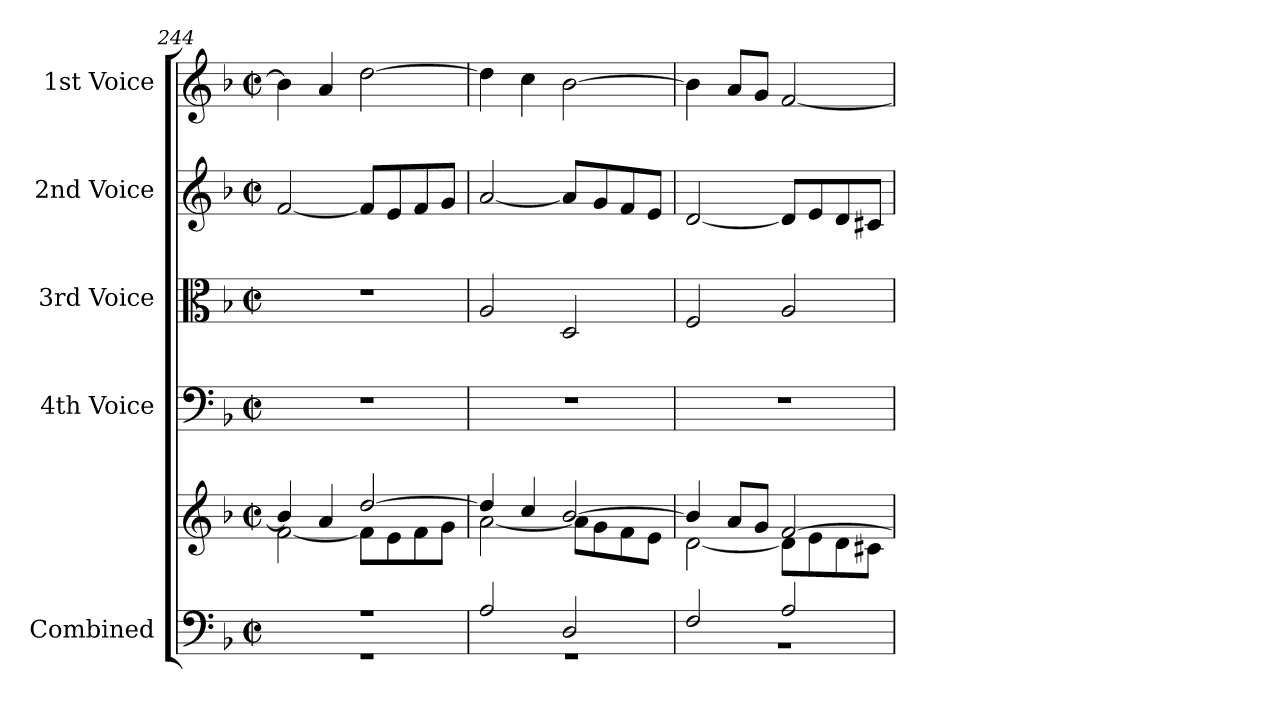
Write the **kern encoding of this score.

**kern	**kern	**kern	**kern	**kern	**kern
*part5	*part5	*part4	*part3	*part2	*part1
*staff6	*staff5	*staff4	*staff3	*staff2	*staff1
*I"Combined	*	*I"4th Voice	*I"3rd Voice	*I"2nd Voice	*I"1st Voice
*clefF4	*clefG2	*clefF4	*clefC3	*clefG2	*clefG2
*k[b-]	*k[b-]	*k[b-]	*k[b-]	*k[b-]	*k[b-]
*M2/2	*M2/2	*M2/2	*M2/2	*M2/2	*M2/2
*met(c|)	*met(c|)	*met(c|)	*met(c|)	*met(c|)	*met(c|)
=244	=244	=244	=244	=244	=244
*^	*^	*	*	*	*
1r	1r	4b-/]	[2f\	1r	1r	[2f/	4b-\]
.	.	4a/	.	.	.	.	4a/
.	.	[2dd/	8f\L]	.	.	8f/L]	[2dd\
.	.	.	8e\	.	.	8e/	.
.	.	.	8f\	.	.	8f/	.
.	.	.	8g\J	.	.	8g/J	.
=245	=245	=245	=245	=245	=245	=245	=245
2A/	1r	4dd/]	[2a\	1r	2A/	[2a/	4dd\]
.	.	4cc/	.	.	.	.	4cc\
2D/	.	[2b-/	8a\L]	.	2D/	8a/L]	[2b-\
.	.	.	8g\	.	.	8g/	.
.	.	.	8f\	.	.	8f/	.
.	.	.	8e\J	.	.	8e/J	.
=246	=246	=246	=246	=246	=246	=246	=246
2F/	1r	4b-/]	[2d\	1r	2F/	[2d/	4b-\]
.	.	8a/L	.	.	.	.	8a/L
.	.	8g/J	.	.	.	.	8g/J
2A/	.	[2f/	8d\L]	.	2A/	8d/L]	[2f/
.	.	.	8e\	.	.	8e/	.
.	.	.	8d\	.	.	8d/	.
.	.	.	8c#X\J	.	.	8c#X/J	.
*v	*v	*	*	*	*	*	*
*	*v	*v	*	*	*	*
=	=	=	=	=	=
*-	*-	*-	*-	*-	*-
